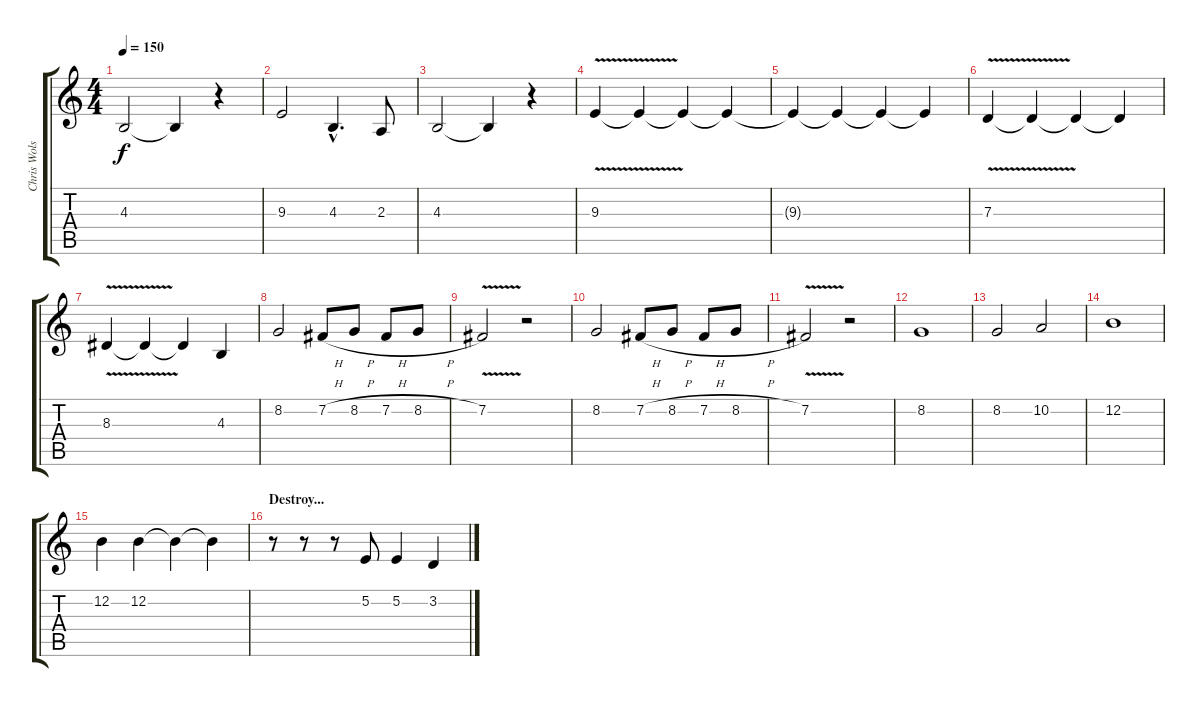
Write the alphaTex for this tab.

\track ("Chris Wolstenholme" "Chris Wols") {instrument voiceoohs}
\staff {score tabs}
\tuning (E4 B3 G3 D3 A2 E2) {hide}
\ts (4 4)
\tempo 150
\clef g2
\ks c
4.3.2{dy f} 4.3{t}.4 r.4 |
9.3.2 4.3{hac}.4{d} 2.3.8 |
4.3.2 4.3{t}.4 r.4 |
9.3{v}.4 9.3{t}.4 9.3{t}.4 9.3{t}.4 |
9.3{t}.4 9.3{t}.4 9.3{t}.4 9.3{t}.4 |
7.3{v}.4 7.3{t}.4 7.3{t}.4 7.3{t}.4 |
8.3{v}.4 8.3{t}.4 8.3{t}.4 4.3.4 |
8.2.2 7.2{h}.8 8.2{h}.8 7.2{h}.8 8.2{h}.8 |
7.2{v}.2 r.2 |
8.2.2 7.2{h}.8 8.2{h}.8 7.2{h}.8 8.2{h}.8 |
7.2{v}.2 r.2 |
8.2.1 |
8.2.2 10.2.2 |
12.2.1 |
12.2.4 12.2.4 12.2{t}.4 12.2{t}.4 |
\section ("" "Destroy...")
r.8 r.8 r.8 5.2.8 5.2.4 3.2.4
